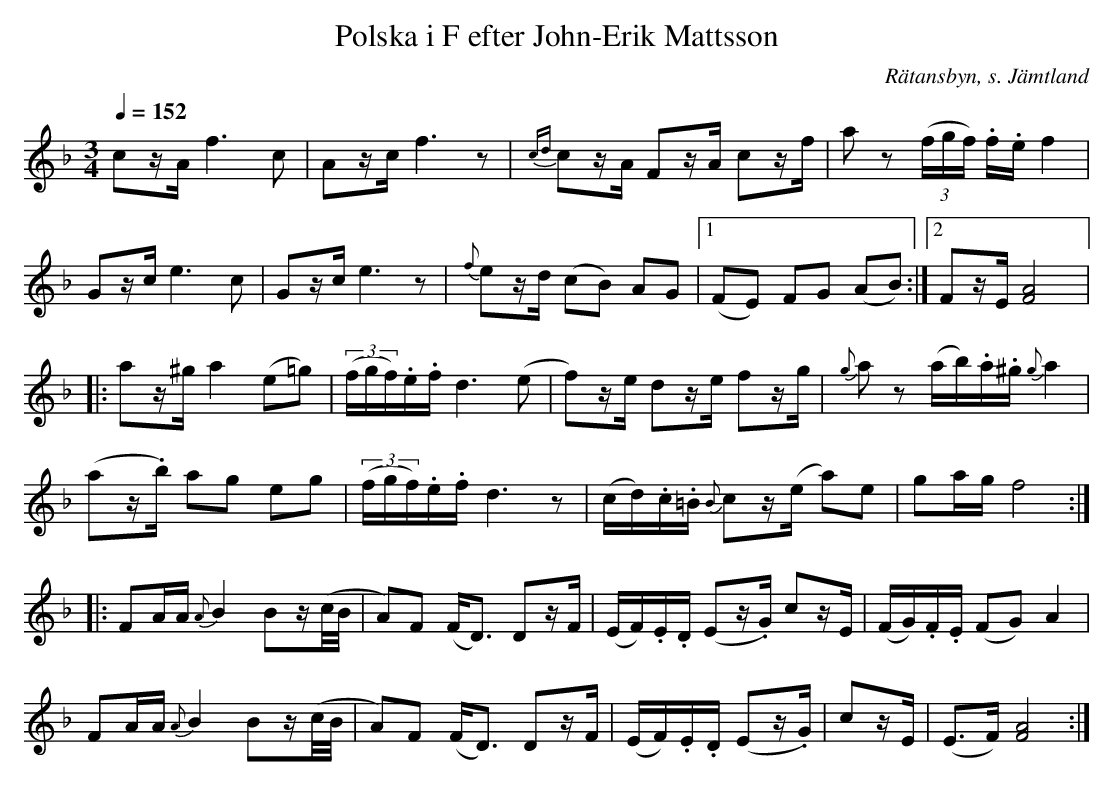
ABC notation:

X:1
T:Polska i F efter John-Erik Mattsson
O:Rätansbyn, s. Jämtland
Q:1/4=152
M:3/4
L:1/8
K:F
cz/A/ f3 c|Az/c/ f3 z|{cd}cz/A/ Fz/A/ cz/f/|az (3(f/g/f/) .f/.e/ f2|!
Gz/c/ e3 c|Gz/c/ e3z|{f}ez/d/ (cB) AG|[1(FE) FG (AB):|[2Fz/E/ [F4A4]|:!
az/^g/ a2 (e=g)|((3f/g/f/).e/.f/ d3 (e|f)z/e/ dz/e/ fz/g/|{g}a z (a/b/).a/.^g/ {g}a2|!
(az/.b/) ag eg|((3f/g/f/).e/.f/ d3 z|(c/d/).c/.=B/ {B}cz/(e/ a)e|ga/g/ f4::!
FA/A/ {A}B2 Bz/(c/4B/4|A)F (F<D) Dz/F/|(E/F/).E/.D/ (Ez/.G/) cz/E/|(F/G/).F/.E/ (FG) A2|!
FA/A/ {A}B2 Bz/(c/4B/4|A)F (F<D) Dz/F/|(E/F/).E/.D/ (Ez/.G/)|cz/E/|(E>F) [F4A4]:|]
